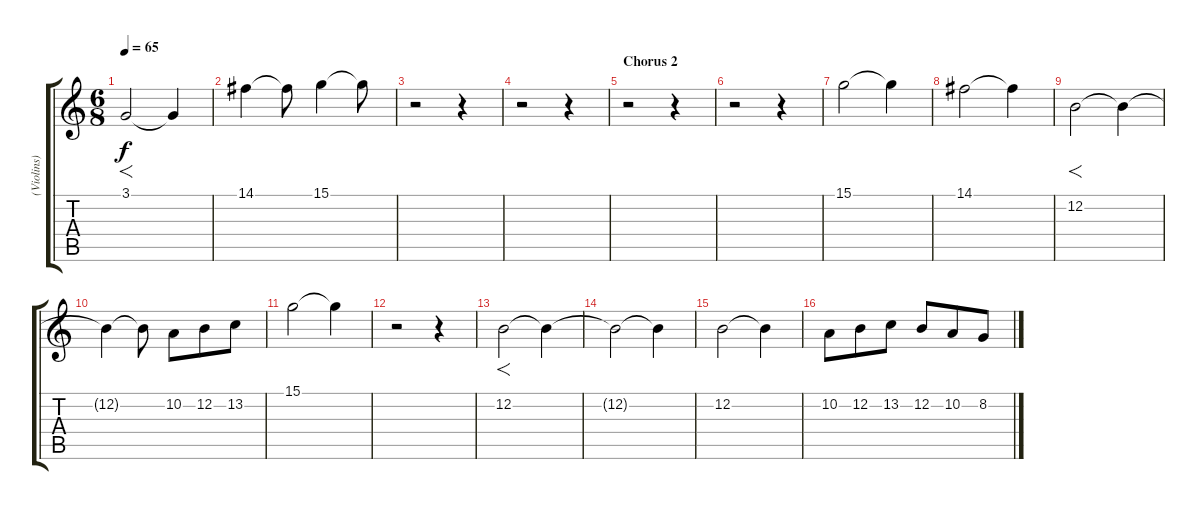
\track ("(Violins)" "(Violins)") {instrument tremolostrings}
\staff {score tabs}
\tuning (E4 B3 G3 D3 A2 E2) {hide}
\ts (6 8)
\tempo 65
\clef g2
\ks c
3.1.2{f dy f} 3.1{t}.4 |
14.1.4 14.1{t}.8 15.1.4 15.1{t}.8 |
r.2 r.4 |
r.2 r.4 |
\section ("" "Chorus 2")
r.2 r.4 |
r.2 r.4 |
15.1.2 15.1{t}.4 |
14.1.2 14.1{t}.4 |
12.2.2{f} 12.2{t}.4 |
12.2{t}.4 12.2{t}.8 10.2.8 12.2.8 13.2.8 |
15.1.2 15.1{t}.4 |
r.2 r.4 |
12.2.2{f} 12.2{t}.4 |
12.2{t}.2 12.2{t}.4 |
12.2.2 12.2{t}.4 |
10.2.8 12.2.8 13.2.8 12.2.8 10.2.8 8.2.8
